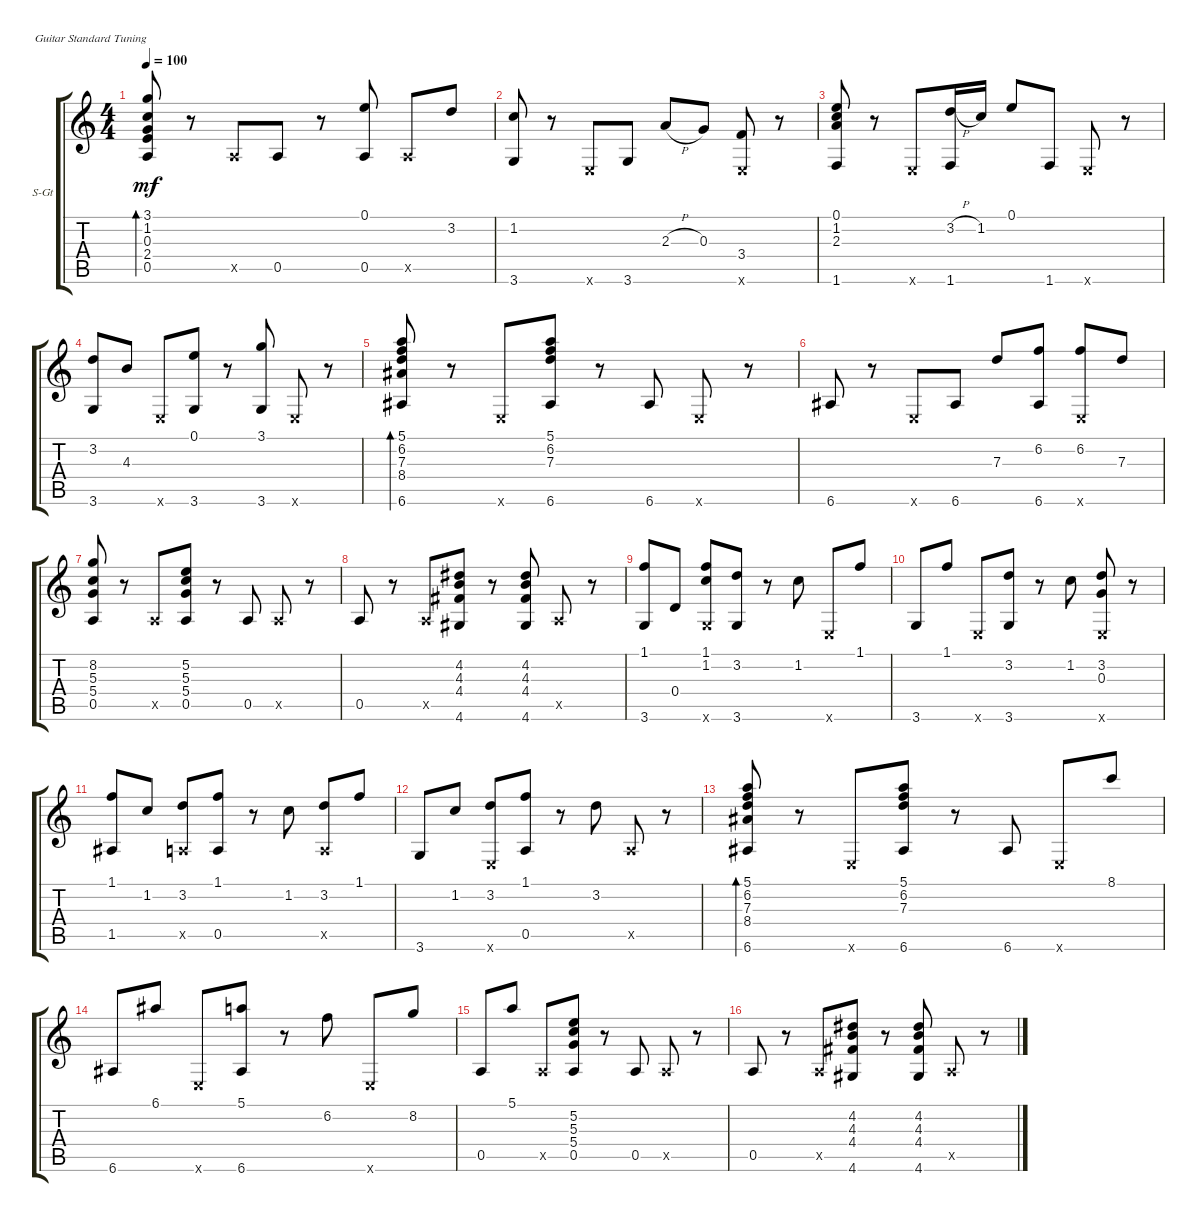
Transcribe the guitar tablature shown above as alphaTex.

\defaultSystemsLayout 4
\bracketExtendMode groupsimilarinstruments
\firstSystemTrackNameOrientation horizontal
\otherSystemsTrackNameOrientation horizontal
\track ("Steel Guitar" "S-Gt") {instrument acousticguitarsteel}
\staff {score tabs}
\tuning (E4 B3 G3 D3 A2 E2)
\ts (4 4)
\tempo 100
\clef g2
\ks c
(0.5 2.4 0.3 1.2 3.1).8{bd 114 dy mf} r.8 0.5{x}.8 0.5.8 r.8 (0.5 0.1).8 0.5{x}.8 3.2.8 |
(1.2 3.6).8 r.8 0.6{x}.8 3.6.8 2.3{h}.8 0.3.8 (3.4 0.6{x}).8 r.8 |
(1.6 2.3 1.2 0.1).8 r.8 0.6{x}.8 (3.2{h} 1.6).16 1.2.16 0.1.8 1.6.8 0.6{x}.8 r.8 |
(3.6 3.2).8 4.3.8 0.6{x}.8 (3.6 0.1).8 r.8 (3.6 3.1).8 0.6{x}.8 r.8 |
(5.1 6.2 7.3 8.4 6.6).8{bd 114} r.8 0.6{x}.8 (5.1 6.2 7.3 6.6).8 r.8 6.6.8 0.6{x}.8 r.8 |
6.6.8 r.8 0.6{x}.8 6.6.8 7.3.8 (6.6 6.2).8 (0.6{x} 6.2).8 7.3.8 |
(8.2 0.5 5.4 5.3).8 r.8 0.5{x}.8 (0.5 5.2 5.3 5.4).8 r.8 0.5.8 0.5{x}.8 r.8 |
0.5.8 r.8 0.5{x}.8 (4.2 4.3 4.4 4.6).8 r.8 (4.2 4.3 4.4 4.6).8 0.5{x}.8 r.8 |
(3.6 1.1).8 0.4.8 (3.6{x} 1.1 1.2).8 (3.6 3.2).8 r.8 1.2.8 0.6{x}.8 1.1.8 |
3.6.8 1.1.8 0.6{x}.8 (3.6 3.2).8 r.8 1.2.8 (0.6{x} 3.2 0.3).8 r.8 |
(1.1 1.5).8 1.2.8 (3.2 0.5{x}).8 (1.1 0.5).8 r.8 1.2.8 (3.2 0.5{x}).8 1.1.8 |
3.6.8 1.2.8 (3.2 0.6{x}).8 (1.1 0.5).8 r.8 3.2.8 0.5{x}.8 r.8 |
(5.1 6.2 7.3 8.4 6.6).8{bd 114} r.8 0.6{x}.8 (5.1 6.2 7.3 6.6).8 r.8 6.6.8 0.6{x}.8 8.1.8 |
6.6.8 6.1.8 0.6{x}.8 (6.6 5.1).8 r.8 6.2.8 0.6{x}.8 8.2.8 |
0.5.8 5.1.8 0.5{x}.8 (0.5 5.2 5.3 5.4).8 r.8 0.5.8 0.5{x}.8 r.8 |
0.5.8 r.8 0.5{x}.8 (4.2 4.3 4.4 4.6).8 r.8 (4.2 4.3 4.4 4.6).8 0.5{x}.8 r.8
